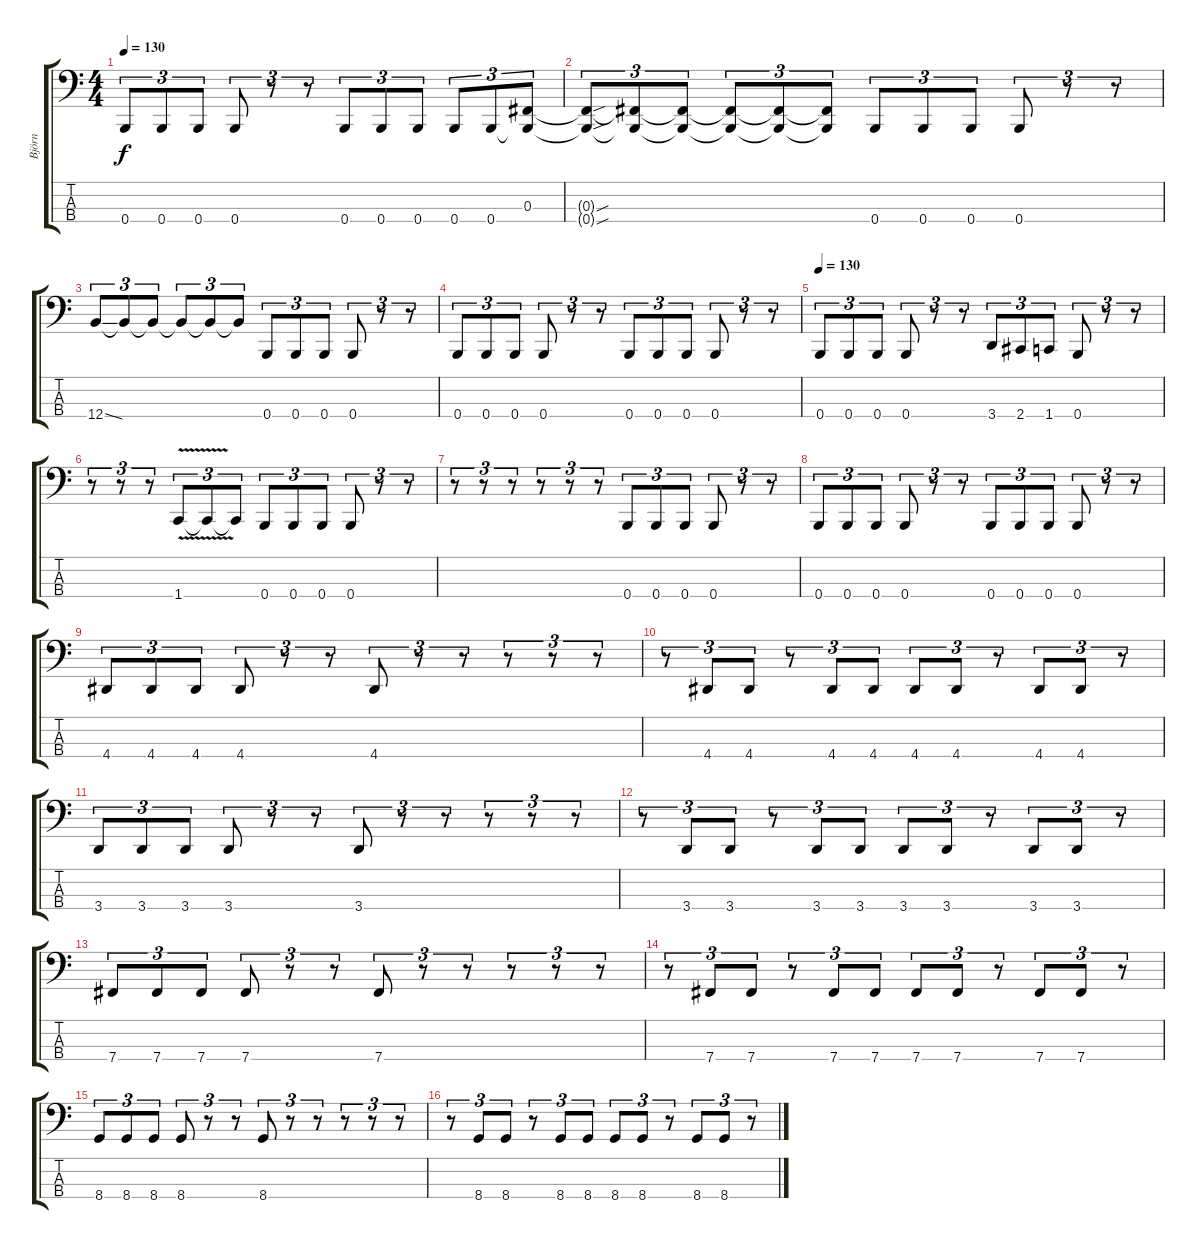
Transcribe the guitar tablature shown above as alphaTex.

\track ("Björn" "Björn") {instrument electricbassfinger}
\staff {score tabs}
\tuning (E2 B1 Gb1 B0) {hide}
\ts (4 4)
\tempo 130
\clef f4
\ks c
0.4.8{tu (3 2) dy f} 0.4.8{tu (3 2)} 0.4.8{tu (3 2)} 0.4.8{tu (3 2)} r.8{tu (3 2)} r.8{tu (3 2)} 0.4.8{tu (3 2)} 0.4.8{tu (3 2)} 0.4.8{tu (3 2)} 0.4.8{tu (3 2)} 0.4.8{tu (3 2)} (0.3 0.4{t}).8{tu (3 2)} |
(0.3{sou t} 0.4{sou t}).8{tu (3 2)} (0.3{t} 0.4{t}).8{tu (3 2)} (0.3{t} 0.4{t}).8{tu (3 2)} (0.3{t} 0.4{t}).8{tu (3 2)} (0.3{t} 0.4{t}).8{tu (3 2)} (0.3{t} 0.4{t}).8{tu (3 2)} 0.4.8{tu (3 2)} 0.4.8{tu (3 2)} 0.4.8{tu (3 2)} 0.4.8{tu (3 2)} r.8{tu (3 2)} r.8{tu (3 2)} |
12.4{ss}.8{tu (3 2)} 12.4{t}.8{tu (3 2)} 12.4{t}.8{tu (3 2)} 12.4{t}.8{tu (3 2)} 12.4{t}.8{tu (3 2)} 12.4{t}.8{tu (3 2)} 0.4.8{tu (3 2)} 0.4.8{tu (3 2)} 0.4.8{tu (3 2)} 0.4.8{tu (3 2)} r.8{tu (3 2)} r.8{tu (3 2)} |
0.4.8{tu (3 2)} 0.4.8{tu (3 2)} 0.4.8{tu (3 2)} 0.4.8{tu (3 2)} r.8{tu (3 2)} r.8{tu (3 2)} 0.4.8{tu (3 2)} 0.4.8{tu (3 2)} 0.4.8{tu (3 2)} 0.4.8{tu (3 2)} r.8{tu (3 2)} r.8{tu (3 2)} |
\tempo 130
0.4.8{tu (3 2)} 0.4.8{tu (3 2)} 0.4.8{tu (3 2)} 0.4.8{tu (3 2)} r.8{tu (3 2)} r.8{tu (3 2)} 3.4.8{tu (3 2)} 2.4.8{tu (3 2)} 1.4.8{tu (3 2)} 0.4.8{tu (3 2)} r.8{tu (3 2)} r.8{tu (3 2)} |
r.8{tu (3 2)} r.8{tu (3 2)} r.8{tu (3 2)} 1.4{v}.8{tu (3 2)} 1.4{t}.8{tu (3 2)} 1.4{t}.8{tu (3 2)} 0.4.8{tu (3 2)} 0.4.8{tu (3 2)} 0.4.8{tu (3 2)} 0.4.8{tu (3 2)} r.8{tu (3 2)} r.8{tu (3 2)} |
r.8{tu (3 2)} r.8{tu (3 2)} r.8{tu (3 2)} r.8{tu (3 2)} r.8{tu (3 2)} r.8{tu (3 2)} 0.4.8{tu (3 2)} 0.4.8{tu (3 2)} 0.4.8{tu (3 2)} 0.4.8{tu (3 2)} r.8{tu (3 2)} r.8{tu (3 2)} |
0.4.8{tu (3 2)} 0.4.8{tu (3 2)} 0.4.8{tu (3 2)} 0.4.8{tu (3 2)} r.8{tu (3 2)} r.8{tu (3 2)} 0.4.8{tu (3 2)} 0.4.8{tu (3 2)} 0.4.8{tu (3 2)} 0.4.8{tu (3 2)} r.8{tu (3 2)} r.8{tu (3 2)} |
4.4.8{tu (3 2)} 4.4.8{tu (3 2)} 4.4.8{tu (3 2)} 4.4.8{tu (3 2)} r.8{tu (3 2)} r.8{tu (3 2)} 4.4.8{tu (3 2)} r.8{tu (3 2)} r.8{tu (3 2)} r.8{tu (3 2)} r.8{tu (3 2)} r.8{tu (3 2)} |
r.8{tu (3 2)} 4.4.8{tu (3 2)} 4.4.8{tu (3 2)} r.8{tu (3 2)} 4.4.8{tu (3 2)} 4.4.8{tu (3 2)} 4.4.8{tu (3 2)} 4.4.8{tu (3 2)} r.8{tu (3 2)} 4.4.8{tu (3 2)} 4.4.8{tu (3 2)} r.8{tu (3 2)} |
3.4.8{tu (3 2)} 3.4.8{tu (3 2)} 3.4.8{tu (3 2)} 3.4.8{tu (3 2)} r.8{tu (3 2)} r.8{tu (3 2)} 3.4.8{tu (3 2)} r.8{tu (3 2)} r.8{tu (3 2)} r.8{tu (3 2)} r.8{tu (3 2)} r.8{tu (3 2)} |
r.8{tu (3 2)} 3.4.8{tu (3 2)} 3.4.8{tu (3 2)} r.8{tu (3 2)} 3.4.8{tu (3 2)} 3.4.8{tu (3 2)} 3.4.8{tu (3 2)} 3.4.8{tu (3 2)} r.8{tu (3 2)} 3.4.8{tu (3 2)} 3.4.8{tu (3 2)} r.8{tu (3 2)} |
7.4.8{tu (3 2)} 7.4.8{tu (3 2)} 7.4.8{tu (3 2)} 7.4.8{tu (3 2)} r.8{tu (3 2)} r.8{tu (3 2)} 7.4.8{tu (3 2)} r.8{tu (3 2)} r.8{tu (3 2)} r.8{tu (3 2)} r.8{tu (3 2)} r.8{tu (3 2)} |
r.8{tu (3 2)} 7.4.8{tu (3 2)} 7.4.8{tu (3 2)} r.8{tu (3 2)} 7.4.8{tu (3 2)} 7.4.8{tu (3 2)} 7.4.8{tu (3 2)} 7.4.8{tu (3 2)} r.8{tu (3 2)} 7.4.8{tu (3 2)} 7.4.8{tu (3 2)} r.8{tu (3 2)} |
8.4.8{tu (3 2)} 8.4.8{tu (3 2)} 8.4.8{tu (3 2)} 8.4.8{tu (3 2)} r.8{tu (3 2)} r.8{tu (3 2)} 8.4.8{tu (3 2)} r.8{tu (3 2)} r.8{tu (3 2)} r.8{tu (3 2)} r.8{tu (3 2)} r.8{tu (3 2)} |
r.8{tu (3 2)} 8.4.8{tu (3 2)} 8.4.8{tu (3 2)} r.8{tu (3 2)} 8.4.8{tu (3 2)} 8.4.8{tu (3 2)} 8.4.8{tu (3 2)} 8.4.8{tu (3 2)} r.8{tu (3 2)} 8.4.8{tu (3 2)} 8.4.8{tu (3 2)} r.8{tu (3 2)}
